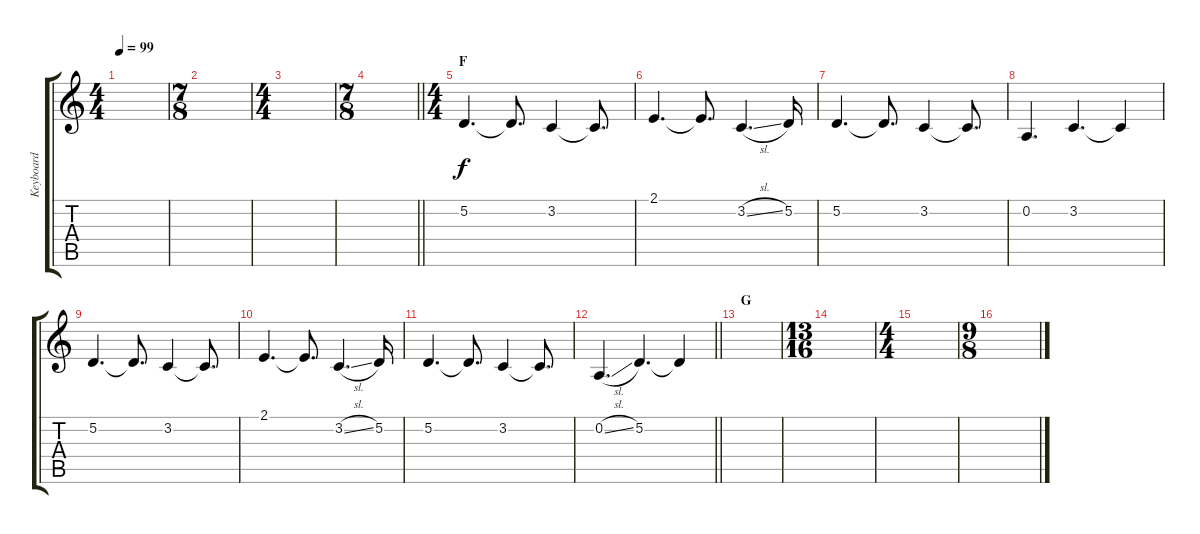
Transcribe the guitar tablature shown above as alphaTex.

\track ("Keyboard" "Keyboard") {instrument lead2sawtooth}
\staff {score tabs}
\tuning (D4 A3 F3 C3 G2 C2) {hide}
\ts (4 4)
\tempo 99
\clef g2
\ks c
|
\ts (7 8)
|
\ts (4 4)
|
\ts (7 8)
\barLineRight lightlight
|
\ts (4 4)
\section ("" "F")
5.2.4{d instrument lead2sawtooth} 5.2{t}.8{d} 3.2.4 3.2{t}.8{d} |
2.1.4{d} 2.1{t}.8{d} 3.2{sl}.4{d} 5.2.16 |
5.2.4{d} 5.2{t}.8{d} 3.2.4 3.2{t}.8{d} |
0.2.4{d} 3.2.4{d} 3.2{t}.4 |
5.2.4{d} 5.2{t}.8{d} 3.2.4 3.2{t}.8{d} |
2.1.4{d} 2.1{t}.8{d} 3.2{sl}.4{d} 5.2.16 |
5.2.4{d} 5.2{t}.8{d} 3.2.4 3.2{t}.8{d} |
\barLineRight lightlight
0.2{sl}.4{d} 5.2.4{d} 5.2{t}.4 |
\section ("" "G")
|
\ts (13 16)
|
\ts (4 4)
|
\ts (9 8)
